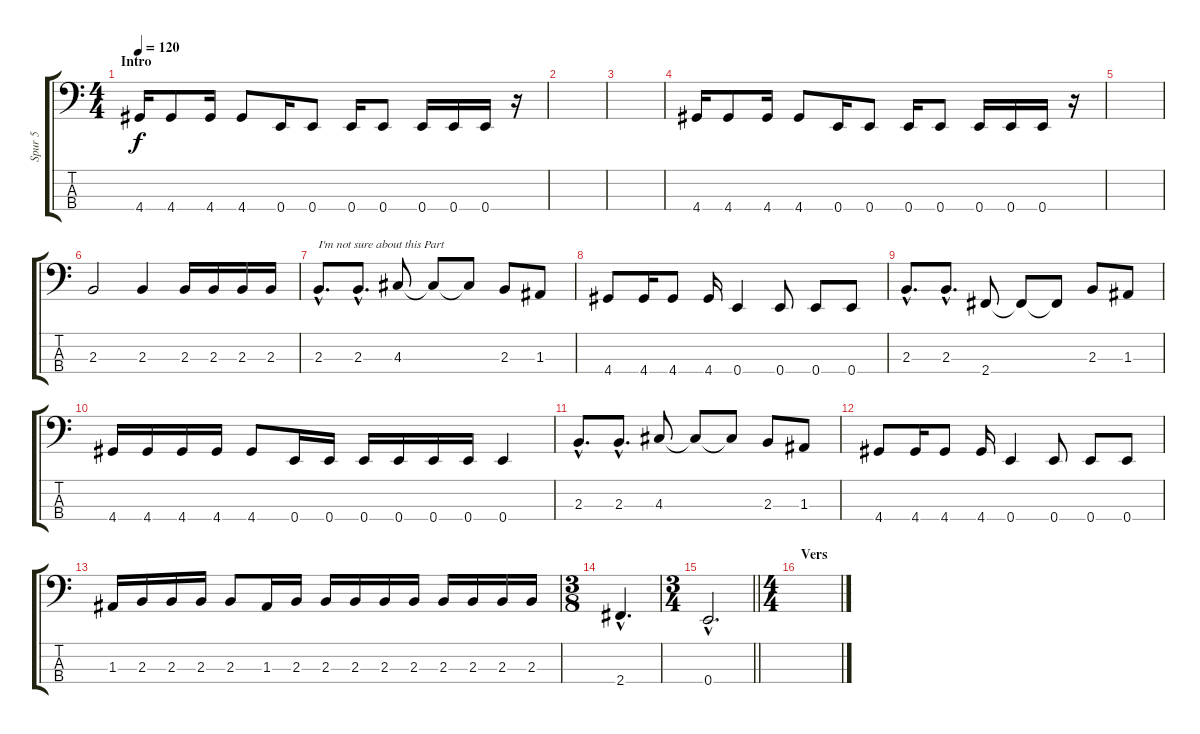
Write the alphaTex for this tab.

\track ("Spur 5" "Spur 5") {instrument electricbassfinger}
\staff {score tabs}
\tuning (G2 D2 A1 E1) {hide}
\ts (4 4)
\section ("" "Intro")
\tempo 120
\clef f4
\ks c
4.4.16{dy f instrument electricbassfinger} 4.4.8 4.4.16 4.4.8 0.4.16 0.4.8 0.4.16 0.4.8 0.4.16 0.4.16 0.4.16 r.16 |
|
|
4.4.16 4.4.8 4.4.16 4.4.8 0.4.16 0.4.8 0.4.16 0.4.8 0.4.16 0.4.16 0.4.16 r.16 |
|
2.3.2 2.3.4 2.3.16 2.3.16 2.3.16 2.3.16 |
2.3{hac}.8{d txt "I'm not sure about this Part"} 2.3{hac}.8{d} 4.3.8 4.3{t}.8 4.3{t}.8 2.3.8 1.3.8 |
4.4.8 4.4.16 4.4.8 4.4.16 0.4.4 0.4.8 0.4.8 0.4.8 |
2.3{hac}.8{d} 2.3{hac}.8{d} 2.4.8 2.4{t}.8 2.4{t}.8 2.3.8 1.3.8 |
4.4.16 4.4.16 4.4.16 4.4.16 4.4.8 0.4.16 0.4.16 0.4.16 0.4.16 0.4.16 0.4.16 0.4.4 |
2.3{hac}.8{d} 2.3{hac}.8{d} 4.3.8 4.3{t}.8 4.3{t}.8 2.3.8 1.3.8 |
4.4.8 4.4.16 4.4.8 4.4.16 0.4.4 0.4.8 0.4.8 0.4.8 |
1.3.16 2.3.16 2.3.16 2.3.16 2.3.8 1.3.16 2.3.16 2.3.16 2.3.16 2.3.16 2.3.16 2.3.16 2.3.16 2.3.16 2.3.16 |
\ts (3 8)
2.4{hac}.4{d} |
\ts (3 4)
\barLineRight lightlight
0.4{hac}.2{d} |
\ts (4 4)
\section ("" "Vers")
